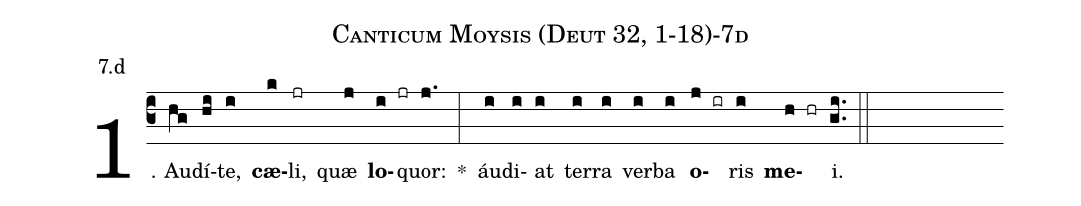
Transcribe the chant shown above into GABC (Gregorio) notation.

name: Canticum Moysis (Deut 32, 1-18)-7d;
annotation: 7.d;
%%
(c3)1. Au(hg)dí(hi)te,(i) <b>cæ</b>(k)li,(jr) quæ(j) <b>lo</b>(i jr)quor:(j.) *(:) áu(i)di(i)at(i) ter(i)ra(i) ver(i)ba(i) <b>o</b>(j ir)ris(i) <b>me</b>(h hr)i.(gi..) (::)
